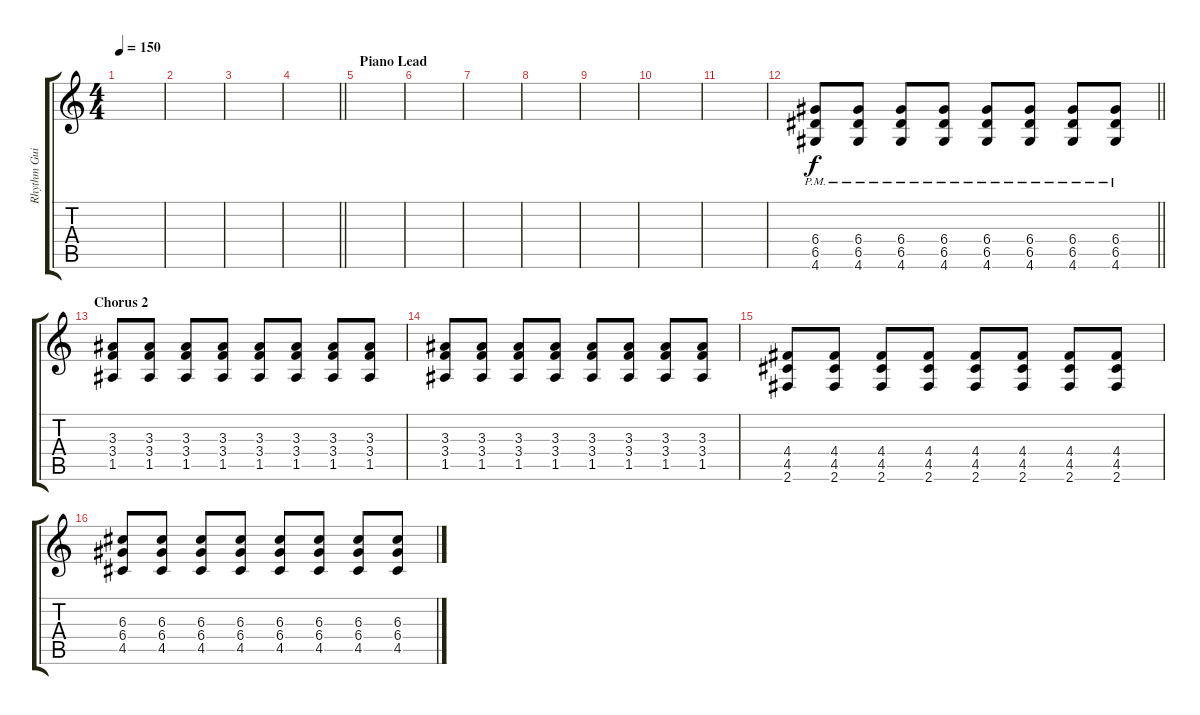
\track ("Rhythm Guitar (Jesper Strömblad)" "Rhythm Gui") {instrument distortionguitar}
\staff {score tabs}
\tuning (E4 B3 G3 D3 A2 E2) {hide}
\ts (4 4)
\tempo 150
\clef g2
\ks c
|
|
|
\barLineRight lightlight
|
\section ("" "Piano Lead")
|
|
|
|
|
|
|
\barLineRight lightlight
(6.4{pm} 6.5{pm} 4.6{pm}).8 (6.4{pm} 6.5{pm} 4.6{pm}).8 (6.4{pm} 6.5{pm} 4.6{pm}).8 (6.4{pm} 6.5{pm} 4.6{pm}).8 (6.4{pm} 6.5{pm} 4.6{pm}).8 (6.4{pm} 6.5{pm} 4.6{pm}).8 (6.4{pm} 6.5{pm} 4.6{pm}).8 (6.4{pm} 6.5{pm} 4.6{pm}).8 |
\section ("" "Chorus 2")
(3.3 3.4 1.5).8 (3.3 3.4 1.5).8 (3.3 3.4 1.5).8 (3.3 3.4 1.5).8 (3.3 3.4 1.5).8 (3.3 3.4 1.5).8 (3.3 3.4 1.5).8 (3.3 3.4 1.5).8 |
(3.3 3.4 1.5).8 (3.3 3.4 1.5).8 (3.3 3.4 1.5).8 (3.3 3.4 1.5).8 (3.3 3.4 1.5).8 (3.3 3.4 1.5).8 (3.3 3.4 1.5).8 (3.3 3.4 1.5).8 |
(4.4 4.5 2.6).8 (4.4 4.5 2.6).8 (4.4 4.5 2.6).8 (4.4 4.5 2.6).8 (4.4 4.5 2.6).8 (4.4 4.5 2.6).8 (4.4 4.5 2.6).8 (4.4 4.5 2.6).8 |
(6.3 6.4 4.5).8 (6.3 6.4 4.5).8 (6.3 6.4 4.5).8 (6.3 6.4 4.5).8 (6.3 6.4 4.5).8 (6.3 6.4 4.5).8 (6.3 6.4 4.5).8 (6.3 6.4 4.5).8
